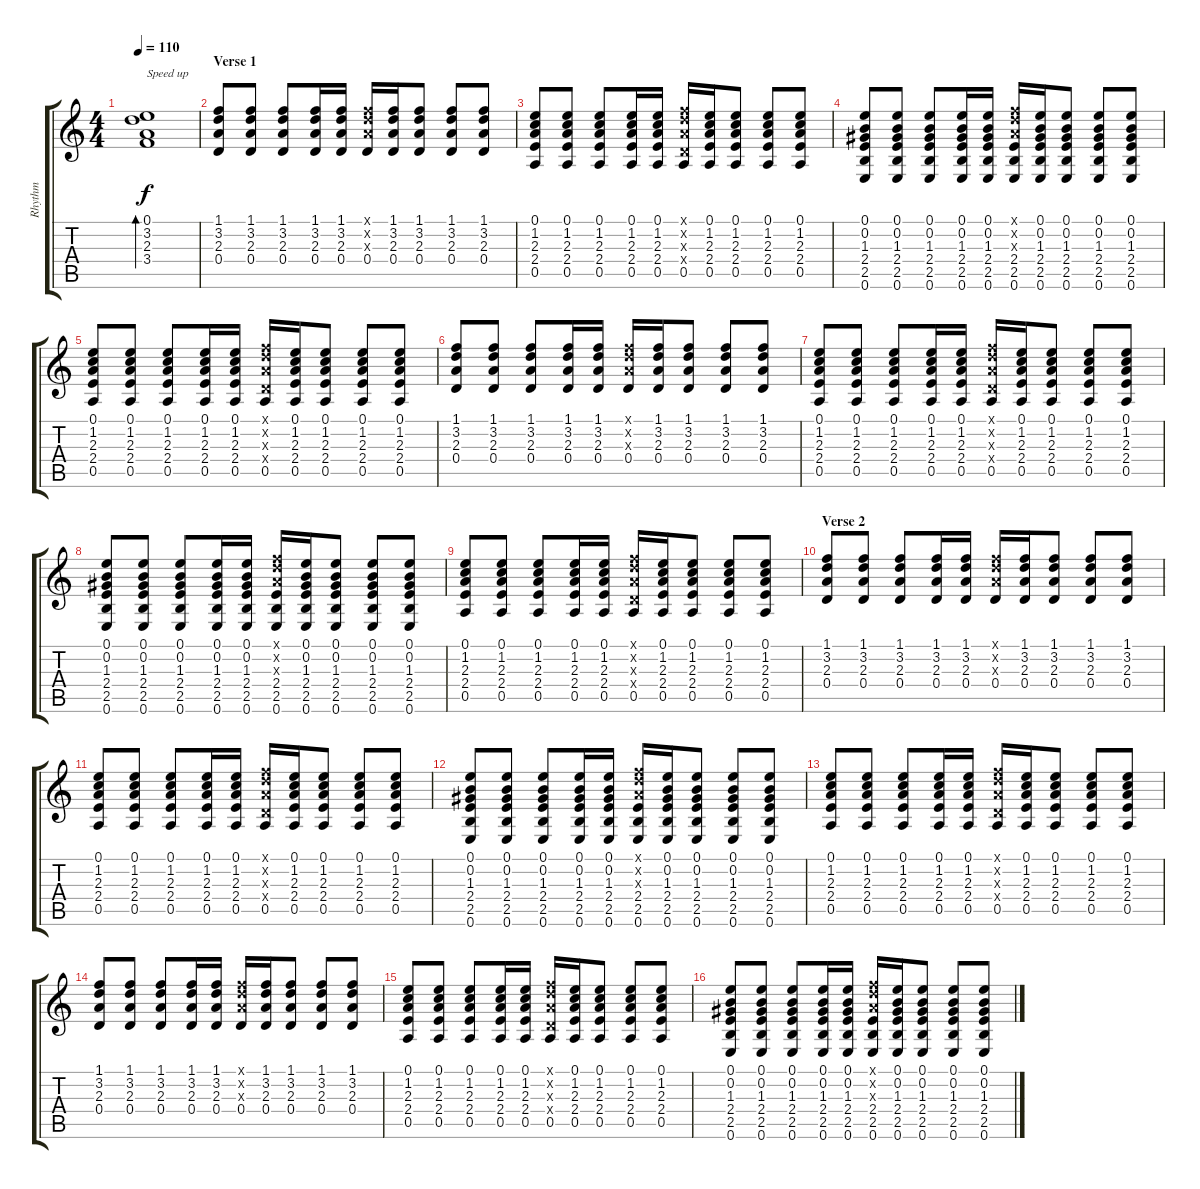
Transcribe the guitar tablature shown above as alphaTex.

\track ("Rhythm" "Rhythm") {instrument acousticguitarsteel}
\staff {score tabs}
\tuning (E4 B3 G3 D3 A2 E2) {hide}
\ts (4 4)
\tempo 110
\clef g2
\ks c
(0.1 3.2 2.3 3.4).1{bd 60 txt "Speed up" dy f} |
\section ("" "Verse 1")
(1.1 3.2 2.3 0.4).8 (1.1 3.2 2.3 0.4).8 (1.1 3.2 2.3 0.4).8 (1.1 3.2 2.3 0.4).16 (1.1 3.2 2.3 0.4).16 (1.1{x} 3.2{x} 2.3{x} 0.4).16 (1.1 3.2 2.3 0.4).16 (1.1 3.2 2.3 0.4).8 (1.1 3.2 2.3 0.4).8 (1.1 3.2 2.3 0.4).8 |
(0.1 1.2 2.3 2.4 0.5).8 (0.1 1.2 2.3 2.4 0.5).8 (0.1 1.2 2.3 2.4 0.5).8 (0.1 1.2 2.3 2.4 0.5).16 (0.1 1.2 2.3 2.4 0.5).16 (1.1{x} 3.2{x} 2.3{x} 0.4{x} 0.5).16 (0.1 1.2 2.3 2.4 0.5).16 (0.1 1.2 2.3 2.4 0.5).8 (0.1 1.2 2.3 2.4 0.5).8 (0.1 1.2 2.3 2.4 0.5).8 |
(0.1 0.2 1.3 2.4 2.5 0.6).8 (0.1 0.2 1.3 2.4 2.5 0.6).8 (0.1 0.2 1.3 2.4 2.5 0.6).8 (0.1 0.2 1.3 2.4 2.5 0.6).16 (0.1 0.2 1.3 2.4 2.5 0.6).16 (1.1{x} 3.2{x} 2.3{x} 2.4 2.5 0.6).16 (0.1 0.2 1.3 2.4 2.5 0.6).16 (0.1 0.2 1.3 2.4 2.5 0.6).8 (0.1 0.2 1.3 2.4 2.5 0.6).8 (0.1 0.2 1.3 2.4 2.5 0.6).8 |
(0.1 1.2 2.3 2.4 0.5).8 (0.1 1.2 2.3 2.4 0.5).8 (0.1 1.2 2.3 2.4 0.5).8 (0.1 1.2 2.3 2.4 0.5).16 (0.1 1.2 2.3 2.4 0.5).16 (1.1{x} 3.2{x} 2.3{x} 0.4{x} 0.5).16 (0.1 1.2 2.3 2.4 0.5).16 (0.1 1.2 2.3 2.4 0.5).8 (0.1 1.2 2.3 2.4 0.5).8 (0.1 1.2 2.3 2.4 0.5).8 |
(1.1 3.2 2.3 0.4).8 (1.1 3.2 2.3 0.4).8 (1.1 3.2 2.3 0.4).8 (1.1 3.2 2.3 0.4).16 (1.1 3.2 2.3 0.4).16 (1.1{x} 3.2{x} 2.3{x} 0.4).16 (1.1 3.2 2.3 0.4).16 (1.1 3.2 2.3 0.4).8 (1.1 3.2 2.3 0.4).8 (1.1 3.2 2.3 0.4).8 |
(0.1 1.2 2.3 2.4 0.5).8 (0.1 1.2 2.3 2.4 0.5).8 (0.1 1.2 2.3 2.4 0.5).8 (0.1 1.2 2.3 2.4 0.5).16 (0.1 1.2 2.3 2.4 0.5).16 (1.1{x} 3.2{x} 2.3{x} 0.4{x} 0.5).16 (0.1 1.2 2.3 2.4 0.5).16 (0.1 1.2 2.3 2.4 0.5).8 (0.1 1.2 2.3 2.4 0.5).8 (0.1 1.2 2.3 2.4 0.5).8 |
(0.1 0.2 1.3 2.4 2.5 0.6).8 (0.1 0.2 1.3 2.4 2.5 0.6).8 (0.1 0.2 1.3 2.4 2.5 0.6).8 (0.1 0.2 1.3 2.4 2.5 0.6).16 (0.1 0.2 1.3 2.4 2.5 0.6).16 (1.1{x} 3.2{x} 2.3{x} 2.4 2.5 0.6).16 (0.1 0.2 1.3 2.4 2.5 0.6).16 (0.1 0.2 1.3 2.4 2.5 0.6).8 (0.1 0.2 1.3 2.4 2.5 0.6).8 (0.1 0.2 1.3 2.4 2.5 0.6).8 |
(0.1 1.2 2.3 2.4 0.5).8 (0.1 1.2 2.3 2.4 0.5).8 (0.1 1.2 2.3 2.4 0.5).8 (0.1 1.2 2.3 2.4 0.5).16 (0.1 1.2 2.3 2.4 0.5).16 (1.1{x} 3.2{x} 2.3{x} 0.4{x} 0.5).16 (0.1 1.2 2.3 2.4 0.5).16 (0.1 1.2 2.3 2.4 0.5).8 (0.1 1.2 2.3 2.4 0.5).8 (0.1 1.2 2.3 2.4 0.5).8 |
\section ("" "Verse 2")
(1.1 3.2 2.3 0.4).8 (1.1 3.2 2.3 0.4).8 (1.1 3.2 2.3 0.4).8 (1.1 3.2 2.3 0.4).16 (1.1 3.2 2.3 0.4).16 (1.1{x} 3.2{x} 2.3{x} 0.4).16 (1.1 3.2 2.3 0.4).16 (1.1 3.2 2.3 0.4).8 (1.1 3.2 2.3 0.4).8 (1.1 3.2 2.3 0.4).8 |
(0.1 1.2 2.3 2.4 0.5).8 (0.1 1.2 2.3 2.4 0.5).8 (0.1 1.2 2.3 2.4 0.5).8 (0.1 1.2 2.3 2.4 0.5).16 (0.1 1.2 2.3 2.4 0.5).16 (1.1{x} 3.2{x} 2.3{x} 0.4{x} 0.5).16 (0.1 1.2 2.3 2.4 0.5).16 (0.1 1.2 2.3 2.4 0.5).8 (0.1 1.2 2.3 2.4 0.5).8 (0.1 1.2 2.3 2.4 0.5).8 |
(0.1 0.2 1.3 2.4 2.5 0.6).8 (0.1 0.2 1.3 2.4 2.5 0.6).8 (0.1 0.2 1.3 2.4 2.5 0.6).8 (0.1 0.2 1.3 2.4 2.5 0.6).16 (0.1 0.2 1.3 2.4 2.5 0.6).16 (1.1{x} 3.2{x} 2.3{x} 2.4 2.5 0.6).16 (0.1 0.2 1.3 2.4 2.5 0.6).16 (0.1 0.2 1.3 2.4 2.5 0.6).8 (0.1 0.2 1.3 2.4 2.5 0.6).8 (0.1 0.2 1.3 2.4 2.5 0.6).8 |
(0.1 1.2 2.3 2.4 0.5).8 (0.1 1.2 2.3 2.4 0.5).8 (0.1 1.2 2.3 2.4 0.5).8 (0.1 1.2 2.3 2.4 0.5).16 (0.1 1.2 2.3 2.4 0.5).16 (1.1{x} 3.2{x} 2.3{x} 0.4{x} 0.5).16 (0.1 1.2 2.3 2.4 0.5).16 (0.1 1.2 2.3 2.4 0.5).8 (0.1 1.2 2.3 2.4 0.5).8 (0.1 1.2 2.3 2.4 0.5).8 |
(1.1 3.2 2.3 0.4).8 (1.1 3.2 2.3 0.4).8 (1.1 3.2 2.3 0.4).8 (1.1 3.2 2.3 0.4).16 (1.1 3.2 2.3 0.4).16 (1.1{x} 3.2{x} 2.3{x} 0.4).16 (1.1 3.2 2.3 0.4).16 (1.1 3.2 2.3 0.4).8 (1.1 3.2 2.3 0.4).8 (1.1 3.2 2.3 0.4).8 |
(0.1 1.2 2.3 2.4 0.5).8 (0.1 1.2 2.3 2.4 0.5).8 (0.1 1.2 2.3 2.4 0.5).8 (0.1 1.2 2.3 2.4 0.5).16 (0.1 1.2 2.3 2.4 0.5).16 (1.1{x} 3.2{x} 2.3{x} 0.4{x} 0.5).16 (0.1 1.2 2.3 2.4 0.5).16 (0.1 1.2 2.3 2.4 0.5).8 (0.1 1.2 2.3 2.4 0.5).8 (0.1 1.2 2.3 2.4 0.5).8 |
(0.1 0.2 1.3 2.4 2.5 0.6).8 (0.1 0.2 1.3 2.4 2.5 0.6).8 (0.1 0.2 1.3 2.4 2.5 0.6).8 (0.1 0.2 1.3 2.4 2.5 0.6).16 (0.1 0.2 1.3 2.4 2.5 0.6).16 (1.1{x} 3.2{x} 2.3{x} 2.4 2.5 0.6).16 (0.1 0.2 1.3 2.4 2.5 0.6).16 (0.1 0.2 1.3 2.4 2.5 0.6).8 (0.1 0.2 1.3 2.4 2.5 0.6).8 (0.1 0.2 1.3 2.4 2.5 0.6).8
